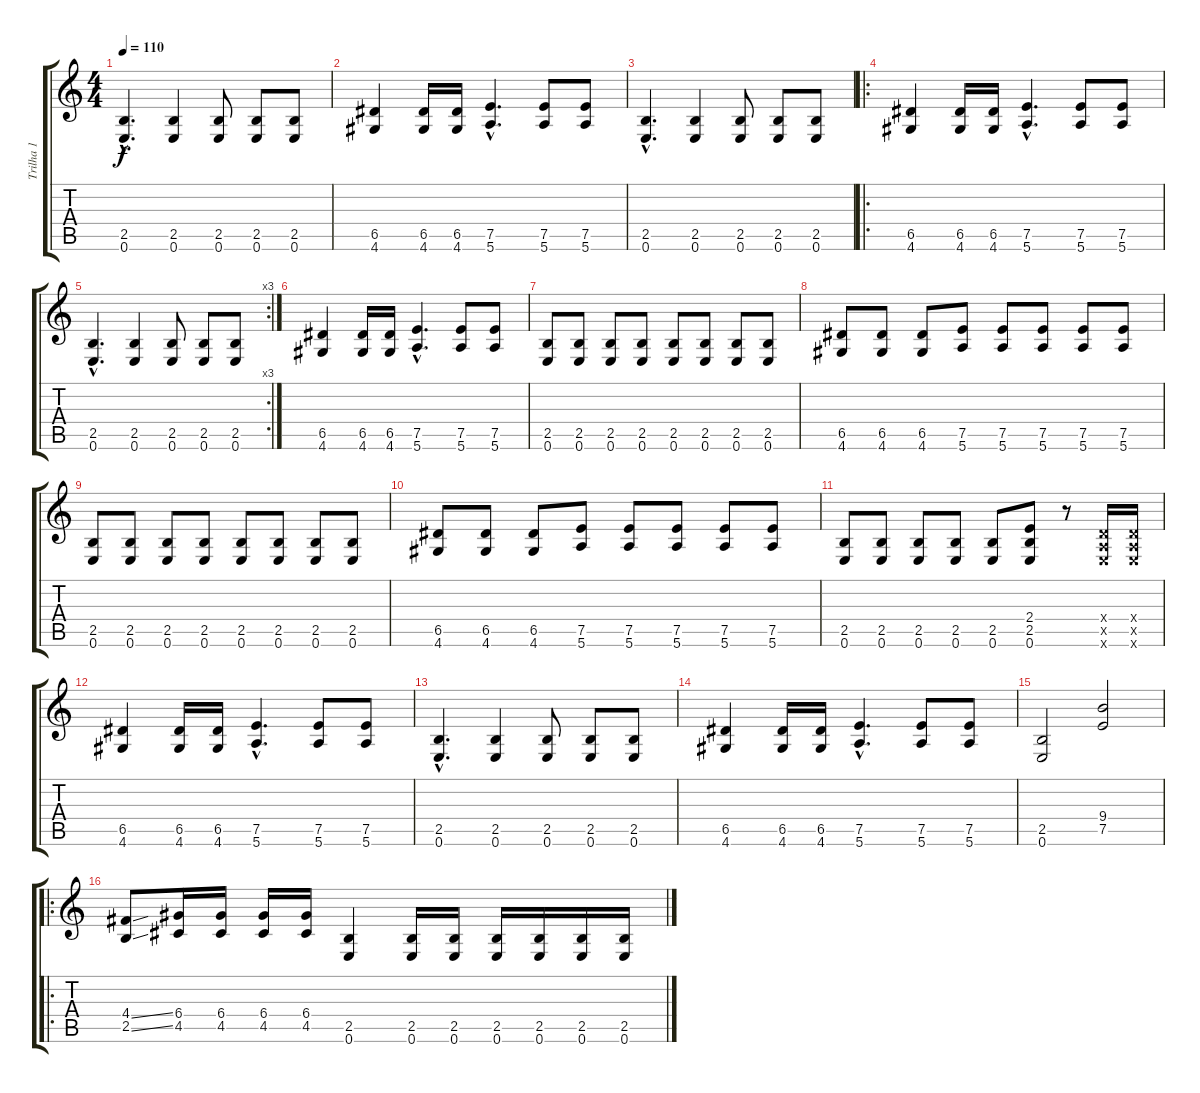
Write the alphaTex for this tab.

\track ("Trilha 1" "Trilha 1") {instrument distortionguitar}
\staff {score tabs}
\tuning (E4 B3 G3 D3 A2 E2) {hide}
\ts (4 4)
\tempo 110
\clef g2
\ks c
(2.5{hac} 0.6{hac}).4{d dy f} (2.5 0.6).4 (2.5 0.6).8 (2.5 0.6).8 (2.5 0.6).8 |
(6.5 4.6).4 (6.5 4.6).16 (6.5 4.6).16 (7.5{hac} 5.6{hac}).4{d} (7.5 5.6).8 (7.5 5.6).8 |
(2.5{hac} 0.6{hac}).4{d} (2.5 0.6).4 (2.5 0.6).8 (2.5 0.6).8 (2.5 0.6).8 |
\ro
(6.5 4.6).4 (6.5 4.6).16 (6.5 4.6).16 (7.5{hac} 5.6{hac}).4{d} (7.5 5.6).8 (7.5 5.6).8 |
\rc 3
(2.5{hac} 0.6{hac}).4{d} (2.5 0.6).4 (2.5 0.6).8 (2.5 0.6).8 (2.5 0.6).8 |
(6.5 4.6).4 (6.5 4.6).16 (6.5 4.6).16 (7.5{hac} 5.6{hac}).4{d} (7.5 5.6).8 (7.5 5.6).8 |
(2.5 0.6).8 (2.5 0.6).8 (2.5 0.6).8 (2.5 0.6).8 (2.5 0.6).8 (2.5 0.6).8 (2.5 0.6).8 (2.5 0.6).8 |
(6.5 4.6).8 (6.5 4.6).8 (6.5 4.6).8 (7.5 5.6).8 (7.5 5.6).8 (7.5 5.6).8 (7.5 5.6).8 (7.5 5.6).8 |
(2.5 0.6).8 (2.5 0.6).8 (2.5 0.6).8 (2.5 0.6).8 (2.5 0.6).8 (2.5 0.6).8 (2.5 0.6).8 (2.5 0.6).8 |
(6.5 4.6).8 (6.5 4.6).8 (6.5 4.6).8 (7.5 5.6).8 (7.5 5.6).8 (7.5 5.6).8 (7.5 5.6).8 (7.5 5.6).8 |
(2.5 0.6).8 (2.5 0.6).8 (2.5 0.6).8 (2.5 0.6).8 (2.5 0.6).8 (2.4 2.5 0.6).8 r.8 (0.4{x} 0.5{x} 0.6{x}).16 (0.4{x} 0.5{x} 0.6{x}).16 |
(6.5 4.6).4 (6.5 4.6).16 (6.5 4.6).16 (7.5{hac} 5.6{hac}).4{d} (7.5 5.6).8 (7.5 5.6).8 |
(2.5{hac} 0.6{hac}).4{d} (2.5 0.6).4 (2.5 0.6).8 (2.5 0.6).8 (2.5 0.6).8 |
(6.5 4.6).4 (6.5 4.6).16 (6.5 4.6).16 (7.5{hac} 5.6{hac}).4{d} (7.5 5.6).8 (7.5 5.6).8 |
(2.5 0.6).2 (9.4 7.5).2 |
\ro
(4.4{ss} 2.5{ss}).8 (6.4 4.5).16 (6.4 4.5).16 (6.4 4.5).16 (6.4 4.5).16 (2.5 0.6).4 (2.5 0.6).16 (2.5 0.6).16 (2.5 0.6).16 (2.5 0.6).16 (2.5 0.6).16 (2.5 0.6).16
